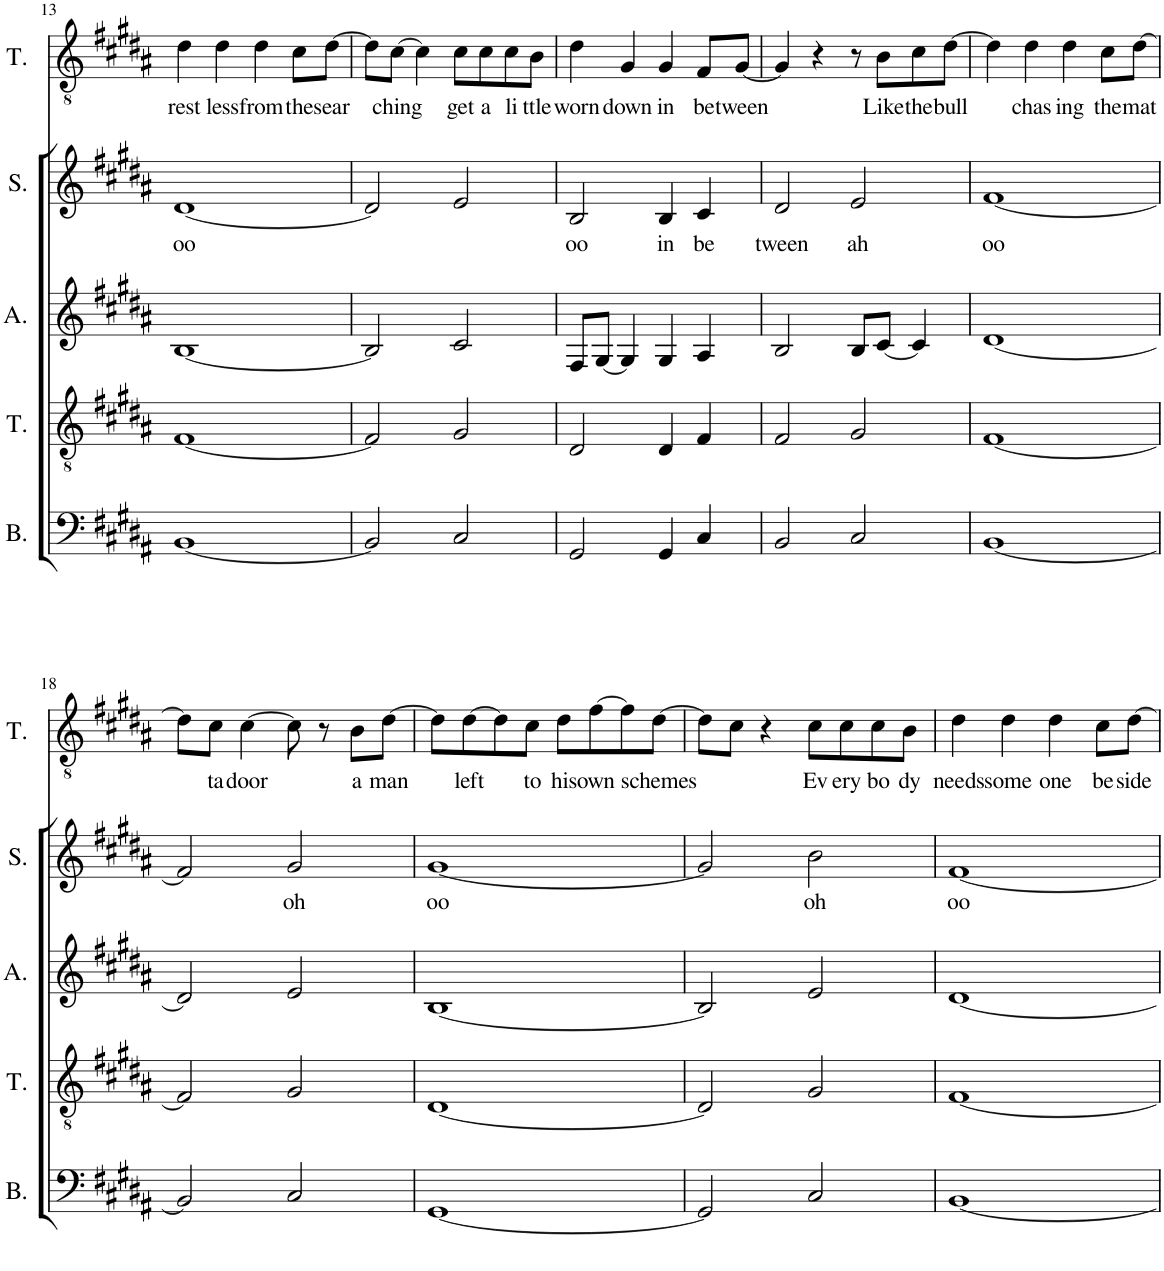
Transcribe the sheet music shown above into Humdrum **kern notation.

**kern	**kern	**kern	**kern	**text	**kern	**text
*part5	*part4	*part3	*part2	*part2	*part1	*part1
*staff5	*staff4	*staff3	*staff2	*staff2	*staff1	*staff1
*I"Bass	*I"Tenor	*I"Alto	*I"Soprano	*	*I"Solo	*
*I'B.	*I'T.	*I'A.	*I'S.	*	*	*
!!LO:PB:g=z
*clefF4	*clefGv2	*clefG2	*clefG2	*	*clefGv2	*
*k[f#c#g#d#a#]	*k[f#c#g#d#a#]	*k[f#c#g#d#a#]	*k[f#c#g#d#a#]	*	*k[f#c#g#d#a#]	*
*M4/4	*M4/4	*M4/4	*M4/4	*	*M4/4	*
=13	=13	=13	=13	=13	=13	=13
!	!	!	!	!LO:LY:b	!	!LO:LY:b
[1BB	[1F#	[1B	[1d#	oo	4d#\	rest
!	!	!	!	!	!	!LO:LY:b
.	.	.	.	.	4d#\	less
!	!	!	!	!	!	!LO:LY:b
.	.	.	.	.	4d#\	from
!	!	!	!	!	!	!LO:LY:b
.	.	.	.	.	8c#\L	the
!	!	!	!	!	!	!LO:LY:b
.	.	.	.	.	[8d#\J	sear
=14	=14	=14	=14	=14	=14	=14
2BB/]	2F#/]	2B/]	2d#/]	.	8d#\L]	.
!	!	!	!	!	!	!LO:LY:b
.	.	.	.	.	[8c#\J	ching
.	.	.	.	.	4c#\]	.
!	!	!	!	!	!	!LO:LY:b
2C#/	2G#/	2c#/	2e/	.	8c#\L	get
!	!	!	!	!	!	!LO:LY:b
.	.	.	.	.	8c#\	a
!	!	!	!	!	!	!LO:LY:b
.	.	.	.	.	8c#\	li
!	!	!	!	!	!	!LO:LY:b
.	.	.	.	.	8B\J	ttle
=15	=15	=15	=15	=15	=15	=15
!	!	!	!	!LO:LY:b	!	!LO:LY:b
2GG#/	2D#/	8F#/L	2B/	oo	4d#\	worn
.	.	[8G#/J	.	.	.	.
!	!	!	!	!	!	!LO:LY:b
.	.	4G#/]	.	.	4G#/	down
!	!	!	!	!LO:LY:b	!	!LO:LY:b
4GG#/	4D#/	4G#/	4B/	in	4G#/	in
!	!	!	!	!LO:LY:b	!	!LO:LY:b
4C#/	4F#/	4A#/	4c#/	be	8F#/L	be
!	!	!	!	!	!	!LO:LY:b
.	.	.	.	.	[8G#/J	tween
=16	=16	=16	=16	=16	=16	=16
!	!	!	!	!LO:LY:b	!	!
2BB/	2F#/	2B/	2d#/	tween	4G#/]	.
.	.	.	.	.	4r	.
!	!	!	!	!LO:LY:b	!	!
2C#/	2G#/	8B/L	2e/	ah	8r	.
!	!	!	!	!	!	!LO:LY:b
.	.	[8c#/J	.	.	8B\L	Like
!	!	!	!	!	!	!LO:LY:b
.	.	4c#/]	.	.	8c#\	the
!	!	!	!	!	!	!LO:LY:b
.	.	.	.	.	[8d#\J	bull
=17	=17	=17	=17	=17	=17	=17
!	!	!	!	!LO:LY:b	!	!
[1BB	[1F#	[1d#	[1f#	oo	4d#\]	.
!	!	!	!	!	!	!LO:LY:b
.	.	.	.	.	4d#\	chas
!	!	!	!	!	!	!LO:LY:b
.	.	.	.	.	4d#\	ing
!	!	!	!	!	!	!LO:LY:b
.	.	.	.	.	8c#\L	the
!	!	!	!	!	!	!LO:LY:b
.	.	.	.	.	[8d#\J	mat
!!LO:LB:g=z
=18	=18	=18	=18	=18	=18	=18
2BB/]	2F#/]	2d#/]	2f#/]	.	8d#\L]	.
!	!	!	!	!	!	!LO:LY:b
.	.	.	.	.	8c#\J	ta
!	!	!	!	!	!	!LO:LY:b
.	.	.	.	.	[4c#\	door
!	!	!	!	!LO:LY:b	!	!
2C#/	2G#/	2e/	2g#/	oh	8c#\]	.
.	.	.	.	.	8r	.
!	!	!	!	!	!	!LO:LY:b
.	.	.	.	.	8B\L	a
!	!	!	!	!	!	!LO:LY:b
.	.	.	.	.	[8d#\J	man
=19	=19	=19	=19	=19	=19	=19
!	!	!	!	!LO:LY:b	!	!
[1GG#	[1D#	[1B	[1g#	oo	8d#\L]	.
!	!	!	!	!	!	!LO:LY:b
.	.	.	.	.	[8d#\	left
.	.	.	.	.	8d#\]	.
!	!	!	!	!	!	!LO:LY:b
.	.	.	.	.	8c#\J	to
!	!	!	!	!	!	!LO:LY:b
.	.	.	.	.	8d#\L	his
!	!	!	!	!	!	!LO:LY:b
.	.	.	.	.	[8f#\	own
.	.	.	.	.	8f#\]	.
!	!	!	!	!	!	!LO:LY:b
.	.	.	.	.	[8d#\J	schemes
=20	=20	=20	=20	=20	=20	=20
2GG#/]	2D#/]	2B/]	2g#/]	.	8d#\L]	.
.	.	.	.	.	8c#\J	.
.	.	.	.	.	4r	.
!	!	!	!	!LO:LY:b	!	!LO:LY:b
2C#/	2G#/	2e/	2b\	oh	8c#\L	Ev
!	!	!	!	!	!	!LO:LY:b
.	.	.	.	.	8c#\	ery
!	!	!	!	!	!	!LO:LY:b
.	.	.	.	.	8c#\	bo
!	!	!	!	!	!	!LO:LY:b
.	.	.	.	.	8B\J	dy
=21	=21	=21	=21	=21	=21	=21
!	!	!	!	!LO:LY:b	!	!LO:LY:b
[1BB	[1F#	[1d#	[1f#	oo	4d#\	needs
!	!	!	!	!	!	!LO:LY:b
.	.	.	.	.	4d#\	some
!	!	!	!	!	!	!LO:LY:b
.	.	.	.	.	4d#\	one
!	!	!	!	!	!	!LO:LY:b
.	.	.	.	.	8c#\L	be
!	!	!	!	!	!	!LO:LY:b
.	.	.	.	.	[8d#\J	side
=	=	=	=	=	=	=
*-	*-	*-	*-	*-	*-	*-
